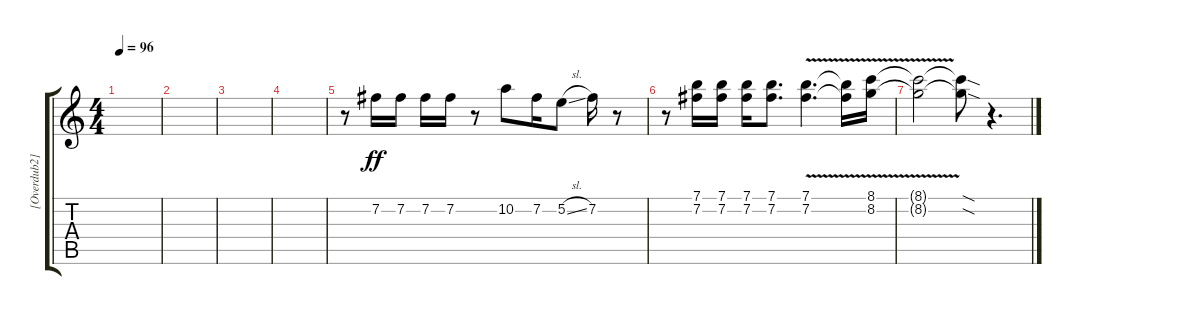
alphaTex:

\track ("[Overdub2]" "[Overdub2]") {instrument distortionguitar}
\staff {score tabs}
\tuning (E4 B3 G3 D3 A2 E2) {hide}
\ts (4 4)
\tempo 96
\clef g2
\ks c
|
|
|
|
r.8{volume 13 balance 8 instrument violin} 7.2.16{dy ff} 7.2.16 7.2.16 7.2.16 r.8 10.2.8 7.2.16 5.2{sl}.8 7.2.16 r.8 |
r.8 (7.1 7.2).16 (7.1 7.2).16 (7.1 7.2).16 (7.1 7.2).8{d} (7.1 7.2{v}).4{d} (7.1{t} 7.2{t}).16 (8.1 8.2{v}).16 |
(8.1{t} 8.2{t}).2 (8.1{sod t} 8.2{sod t}).8 r.4{d}
